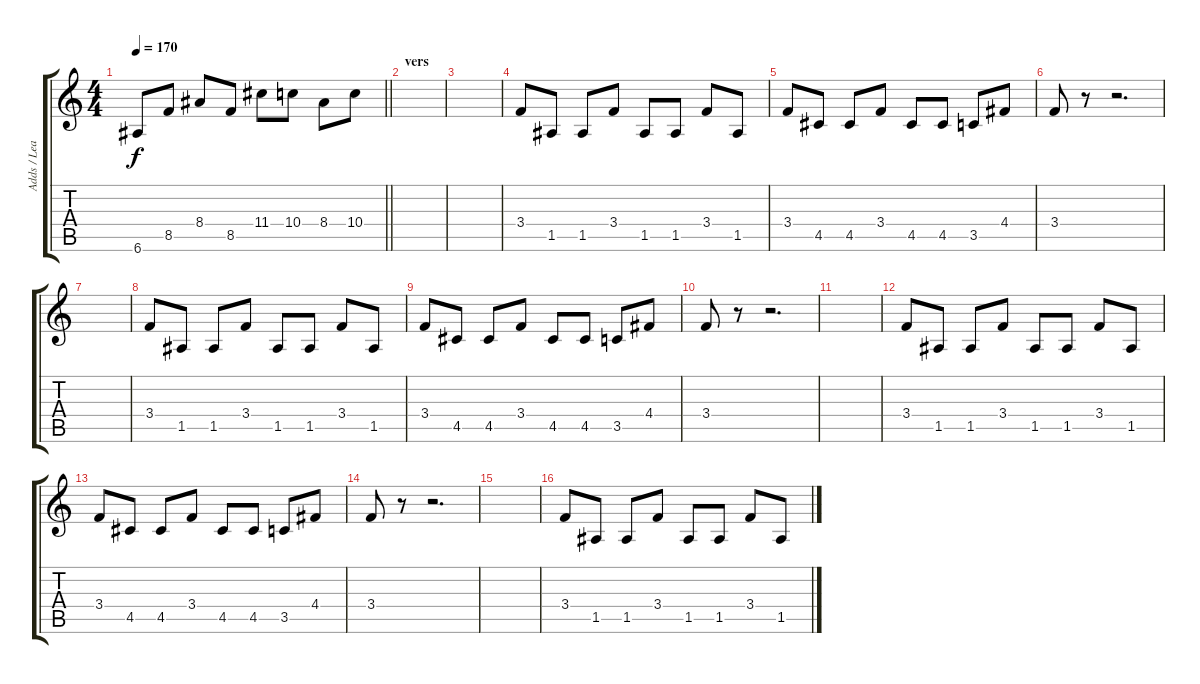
\track ("Adds / Lead" "Adds / Lea") {instrument distortionguitar}
\staff {score tabs}
\tuning (E4 B3 G3 D3 A2 E2) {hide}
\ts (4 4)
\tempo 170
\clef g2
\barLineRight lightlight
\ks c
6.6.8{dy f} 8.5.8 8.4.8 8.5.8 11.4.8 10.4.8 8.4.8 10.4.8 |
\section ("" "vers")
|
|
3.4.8 1.5.8 1.5.8 3.4.8 1.5.8 1.5.8 3.4.8 1.5.8 |
3.4.8 4.5.8 4.5.8 3.4.8 4.5.8 4.5.8 3.5.8 4.4.8 |
3.4.8 r.8 r.2{d} |
|
3.4.8 1.5.8 1.5.8 3.4.8 1.5.8 1.5.8 3.4.8 1.5.8 |
3.4.8 4.5.8 4.5.8 3.4.8 4.5.8 4.5.8 3.5.8 4.4.8 |
3.4.8 r.8 r.2{d} |
|
3.4.8 1.5.8 1.5.8 3.4.8 1.5.8 1.5.8 3.4.8 1.5.8 |
3.4.8 4.5.8 4.5.8 3.4.8 4.5.8 4.5.8 3.5.8 4.4.8 |
3.4.8 r.8 r.2{d} |
|
3.4.8 1.5.8 1.5.8 3.4.8 1.5.8 1.5.8 3.4.8 1.5.8
